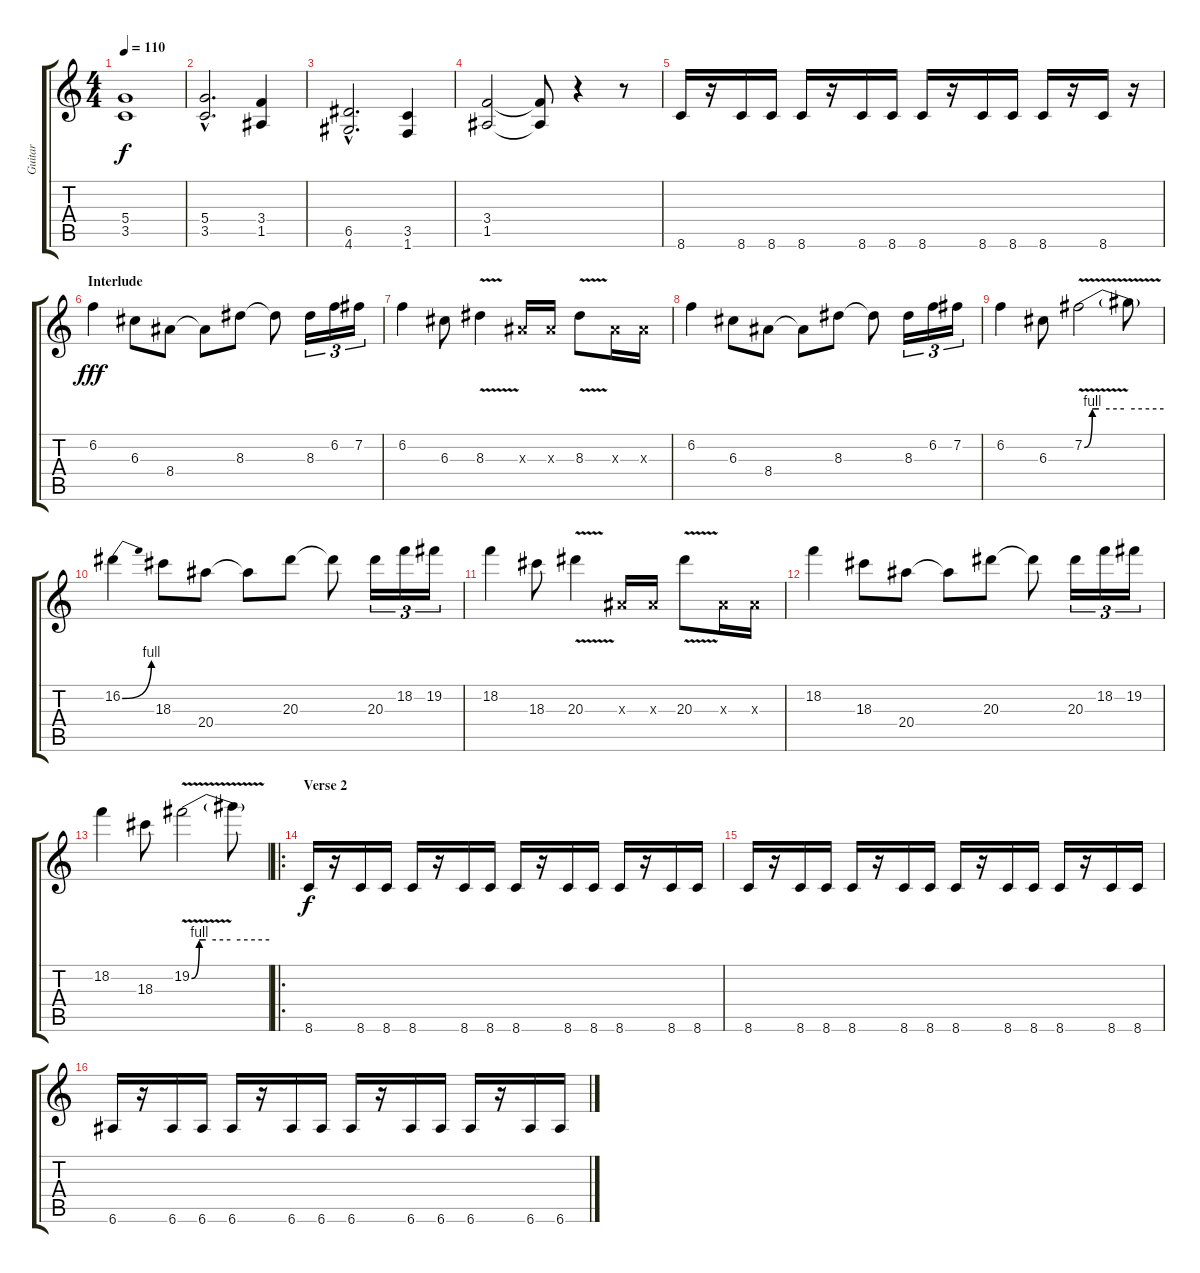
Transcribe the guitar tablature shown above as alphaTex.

\track ("Guitar" "Guitar") {instrument distortionguitar}
\staff {score tabs}
\tuning (E4 B3 G3 D3 A2 E2) {hide}
\ts (4 4)
\tempo 110
\clef g2
\ks c
(5.4 3.5).1{dy f} |
(5.4{hac} 3.5{hac}).2{d} (3.4 1.5).4 |
(6.5{hac} 4.6{hac}).2{d} (3.5 1.6).4 |
(3.4 1.5).2 (3.4{t} 1.5{t}).8 r.4 r.8 |
8.6.16 r.16 8.6.16 8.6.16 8.6.16 r.16 8.6.16 8.6.16 8.6.16 r.16 8.6.16 8.6.16 8.6.16 r.16 8.6.16 r.16 |
\section ("" "Interlude")
6.2.4{dy fff volume 16 instrument distortionguitar} 6.3.8 8.4.8 8.4{t}.8 8.3.8 8.3{t}.8 8.3.16{tu (3 2)} 6.2.16{tu (3 2)} 7.2.16{tu (3 2)} |
6.2.4 6.3.8 8.3{v}.4 3.3{x}.16 3.3{x}.16 8.3{v}.8 3.3{x}.16 3.3{x}.16 |
6.2.4 6.3.8 8.4.8 8.4{t}.8 8.3.8 8.3{t}.8 8.3.16{tu (3 2)} 6.2.16{tu (3 2)} 7.2.16{tu (3 2)} |
6.2.4 6.3.8 7.2{be (custom 0 0 6 4 11 4 30 4 60 4) v}.2 7.2{t}.8 |
16.2{be (bend 0 0 60 4)}.4 18.3.8 20.4.8 20.4{t}.8 20.3.8 20.3{t}.8 20.3.16{tu (3 2)} 18.2.16{tu (3 2)} 19.2.16{tu (3 2)} |
18.2.4 18.3.8 20.3{v}.4 3.3{x}.16 3.3{x}.16 20.3{v}.8 3.3{x}.16 3.3{x}.16 |
18.2.4 18.3.8 20.4.8 20.4{t}.8 20.3.8 20.3{t}.8 20.3.16{tu (3 2)} 18.2.16{tu (3 2)} 19.2.16{tu (3 2)} |
18.2.4 18.3.8 19.2{be (custom 0 0 6 4 11 4 30 4 60 4) v}.2 19.2{t}.8 |
\ro
\section ("" "Verse 2 ")
8.6.16{dy f volume 12 instrument overdrivenguitar} r.16 8.6.16 8.6.16 8.6.16 r.16 8.6.16 8.6.16 8.6.16 r.16 8.6.16 8.6.16 8.6.16 r.16 8.6.16 8.6.16 |
8.6.16 r.16 8.6.16 8.6.16 8.6.16 r.16 8.6.16 8.6.16 8.6.16 r.16 8.6.16 8.6.16 8.6.16 r.16 8.6.16 8.6.16 |
6.6.16 r.16 6.6.16 6.6.16 6.6.16 r.16 6.6.16 6.6.16 6.6.16 r.16 6.6.16 6.6.16 6.6.16 r.16 6.6.16 6.6.16
